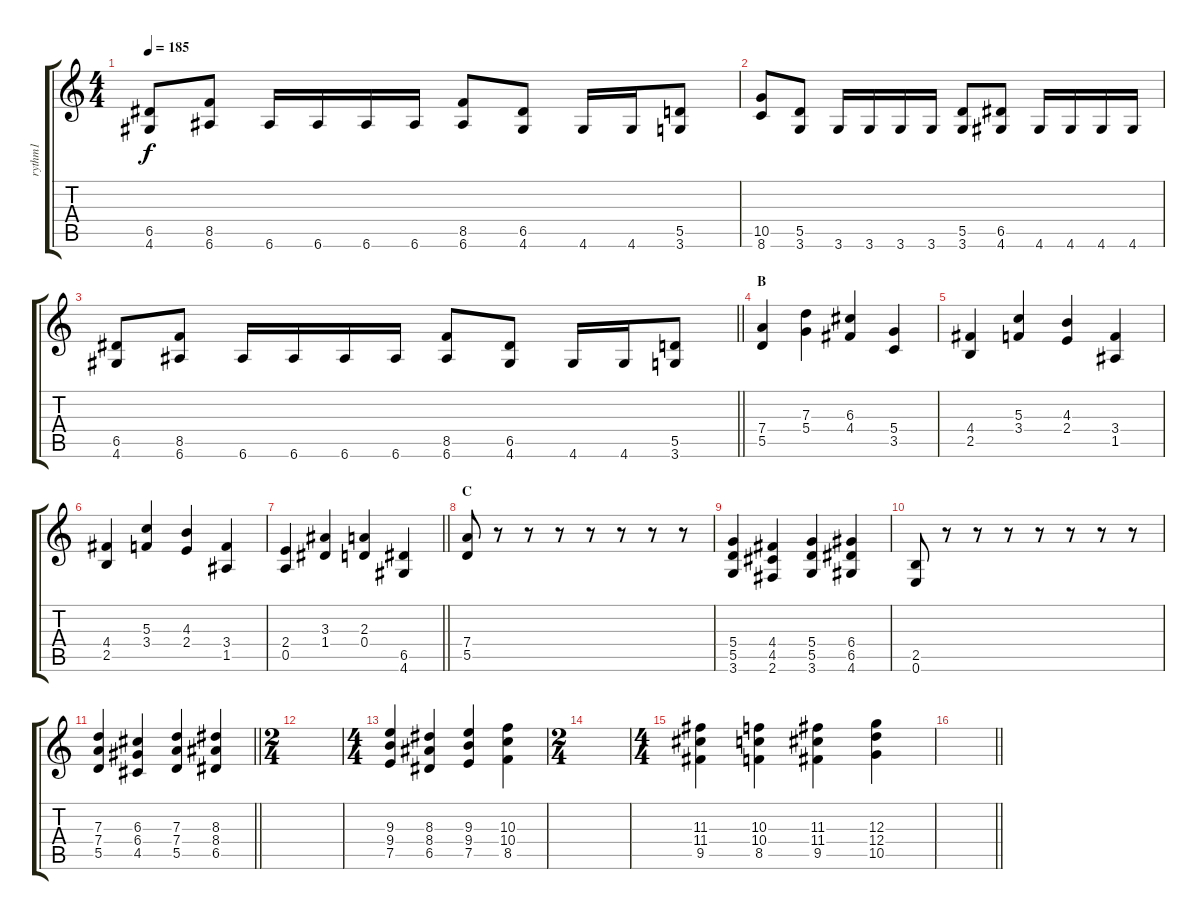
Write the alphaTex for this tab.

\track ("rythm1" "rythm1") {instrument distortionguitar}
\staff {score tabs}
\tuning (E4 B3 G3 D3 A2 E2) {hide}
\ts (4 4)
\tempo 185
\clef g2
\ks c
(6.5 4.6).8{dy f} (8.5 6.6).8 6.6.16 6.6.16 6.6.16 6.6.16 (8.5 6.6).8 (6.5 4.6).8 4.6.16 4.6.16 (5.5 3.6).8 |
(10.5 8.6).8 (5.5 3.6).8 3.6.16 3.6.16 3.6.16 3.6.16 (5.5 3.6).8 (6.5 4.6).8 4.6.16 4.6.16 4.6.16 4.6.16 |
\barLineRight lightlight
(6.5 4.6).8 (8.5 6.6).8 6.6.16 6.6.16 6.6.16 6.6.16 (8.5 6.6).8 (6.5 4.6).8 4.6.16 4.6.16 (5.5 3.6).8 |
\section ("" "B")
(7.4 5.5).4 (7.3 5.4).4 (6.3 4.4).4 (5.4 3.5).4 |
(4.4 2.5).4 (5.3 3.4).4 (4.3 2.4).4 (3.4 1.5).4 |
(4.4 2.5).4 (5.3 3.4).4 (4.3 2.4).4 (3.4 1.5).4 |
\barLineRight lightlight
(2.4 0.5).4 (3.3 1.4).4 (2.3 0.4).4 (6.5 4.6).4 |
\section ("" "C")
(7.4 5.5).8 r.8 r.8 r.8 r.8 r.8 r.8 r.8 |
(5.4 5.5 3.6).4 (4.4 4.5 2.6).4 (5.4 5.5 3.6).4 (6.4 6.5 4.6).4 |
(2.5 0.6).8 r.8 r.8 r.8 r.8 r.8 r.8 r.8 |
\barLineRight lightlight
(7.3 7.4 5.5).4 (6.3 6.4 4.5).4 (7.3 7.4 5.5).4 (8.3 8.4 6.5).4 |
\ts (2 4)
\section ("" "")
|
\ts (4 4)
(9.3 9.4 7.5).4 (8.3 8.4 6.5).4 (9.3 9.4 7.5).4 (10.3 10.4 8.5).4 |
\ts (2 4)
|
\ts (4 4)
(11.3 11.4 9.5).4 (10.3 10.4 8.5).4 (11.3 11.4 9.5).4 (12.3 12.4 10.5).4 |
\barLineRight lightlight
